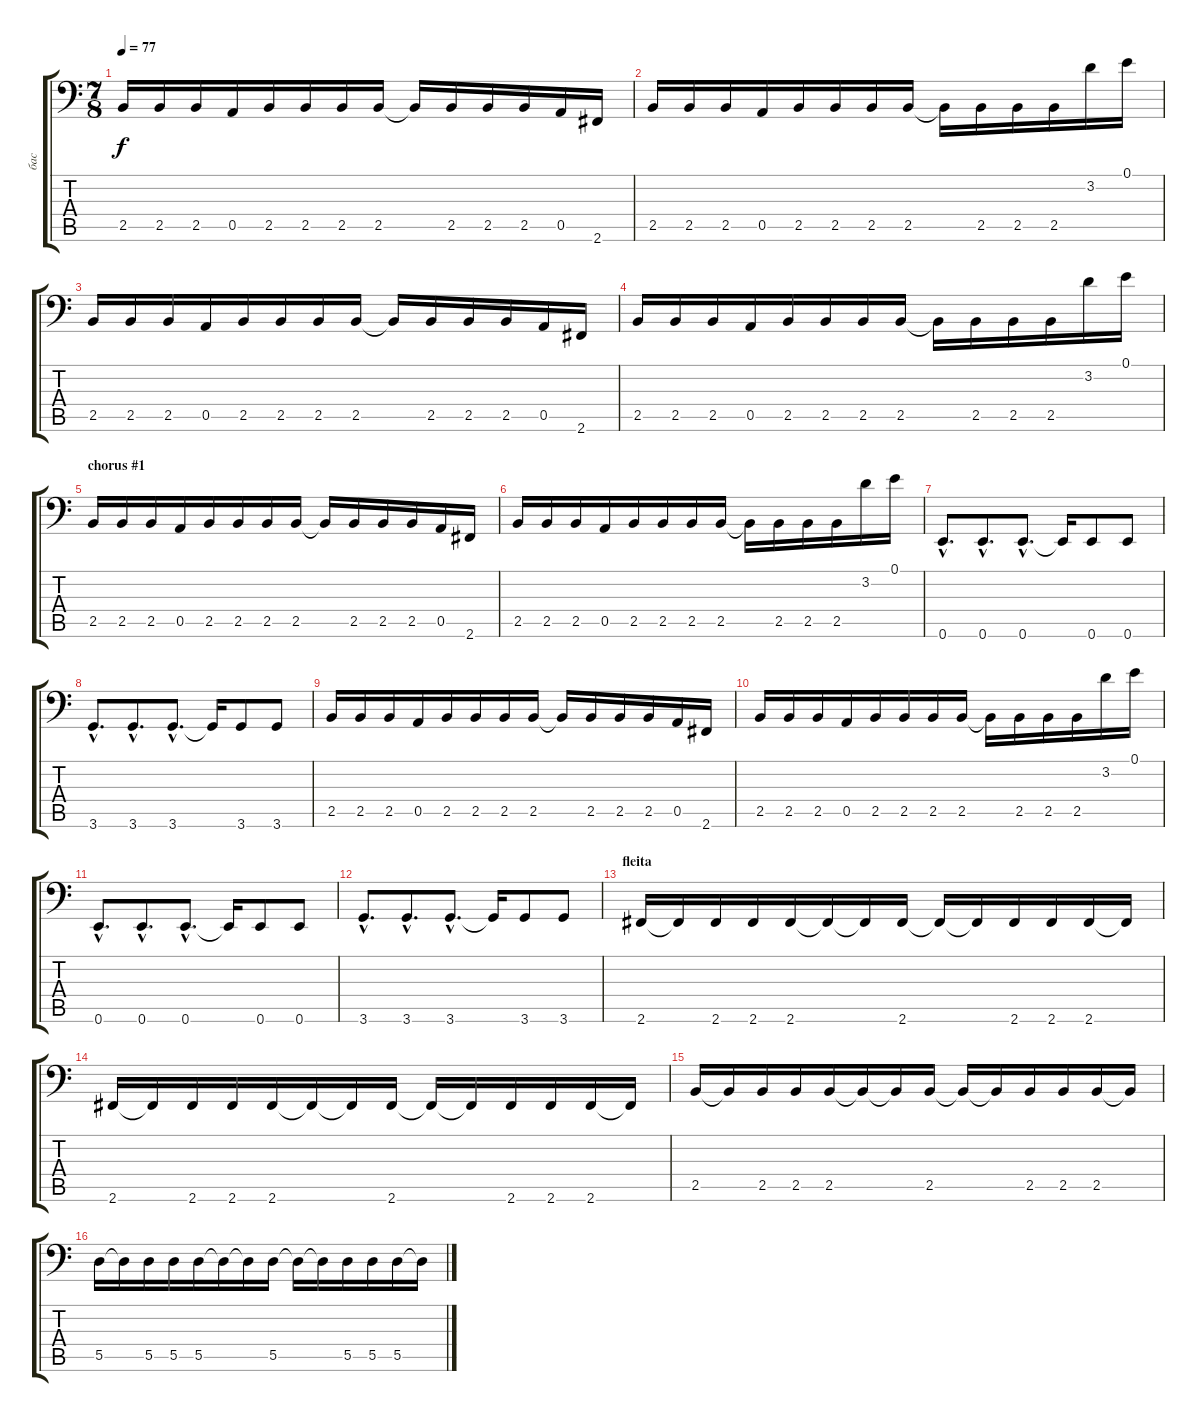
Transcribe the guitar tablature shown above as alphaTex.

\track ("бас" "бас") {instrument electricbassfinger}
\staff {score tabs}
\tuning (E3 B2 G2 D2 A1 E1) {hide}
\ts (7 8)
\tempo 77
\clef f4
\ks c
2.5.16{dy f} 2.5.16 2.5.16 0.5.16 2.5.16 2.5.16 2.5.16 2.5.16 2.5{t}.16 2.5.16 2.5.16 2.5.16 0.5.16 2.6.16 |
2.5.16 2.5.16 2.5.16 0.5.16 2.5.16 2.5.16 2.5.16 2.5.16 2.5{t}.16 2.5.16 2.5.16 2.5.16 3.2.16 0.1.16 |
2.5.16 2.5.16 2.5.16 0.5.16 2.5.16 2.5.16 2.5.16 2.5.16 2.5{t}.16 2.5.16 2.5.16 2.5.16 0.5.16 2.6.16 |
2.5.16 2.5.16 2.5.16 0.5.16 2.5.16 2.5.16 2.5.16 2.5.16 2.5{t}.16 2.5.16 2.5.16 2.5.16 3.2.16 0.1.16 |
\section ("" "chorus #1")
2.5.16 2.5.16 2.5.16 0.5.16 2.5.16 2.5.16 2.5.16 2.5.16 2.5{t}.16 2.5.16 2.5.16 2.5.16 0.5.16 2.6.16 |
2.5.16 2.5.16 2.5.16 0.5.16 2.5.16 2.5.16 2.5.16 2.5.16 2.5{t}.16 2.5.16 2.5.16 2.5.16 3.2.16 0.1.16 |
0.6{hac}.8{d} 0.6{hac}.8{d} 0.6{hac}.8{d} 0.6{t}.16 0.6.8 0.6.8 |
3.6{hac}.8{d} 3.6{hac}.8{d} 3.6{hac}.8{d} 3.6{t}.16 3.6.8 3.6.8 |
2.5.16 2.5.16 2.5.16 0.5.16 2.5.16 2.5.16 2.5.16 2.5.16 2.5{t}.16 2.5.16 2.5.16 2.5.16 0.5.16 2.6.16 |
2.5.16 2.5.16 2.5.16 0.5.16 2.5.16 2.5.16 2.5.16 2.5.16 2.5{t}.16 2.5.16 2.5.16 2.5.16 3.2.16 0.1.16 |
0.6{hac}.8{d} 0.6{hac}.8{d} 0.6{hac}.8{d} 0.6{t}.16 0.6.8 0.6.8 |
3.6{hac}.8{d} 3.6{hac}.8{d} 3.6{hac}.8{d} 3.6{t}.16 3.6.8 3.6.8 |
\section ("" "fleita")
2.6.16 2.6{t}.16 2.6.16 2.6.16 2.6.16 2.6{t}.16 2.6{t}.16 2.6.16 2.6{t}.16 2.6{t}.16 2.6.16 2.6.16 2.6.16 2.6{t}.16 |
2.6.16 2.6{t}.16 2.6.16 2.6.16 2.6.16 2.6{t}.16 2.6{t}.16 2.6.16 2.6{t}.16 2.6{t}.16 2.6.16 2.6.16 2.6.16 2.6{t}.16 |
2.5.16 2.5{t}.16 2.5.16 2.5.16 2.5.16 2.5{t}.16 2.5{t}.16 2.5.16 2.5{t}.16 2.5{t}.16 2.5.16 2.5.16 2.5.16 2.5{t}.16 |
5.5.16 5.5{t}.16 5.5.16 5.5.16 5.5.16 5.5{t}.16 5.5{t}.16 5.5.16 5.5{t}.16 5.5{t}.16 5.5.16 5.5.16 5.5.16 5.5{t}.16
